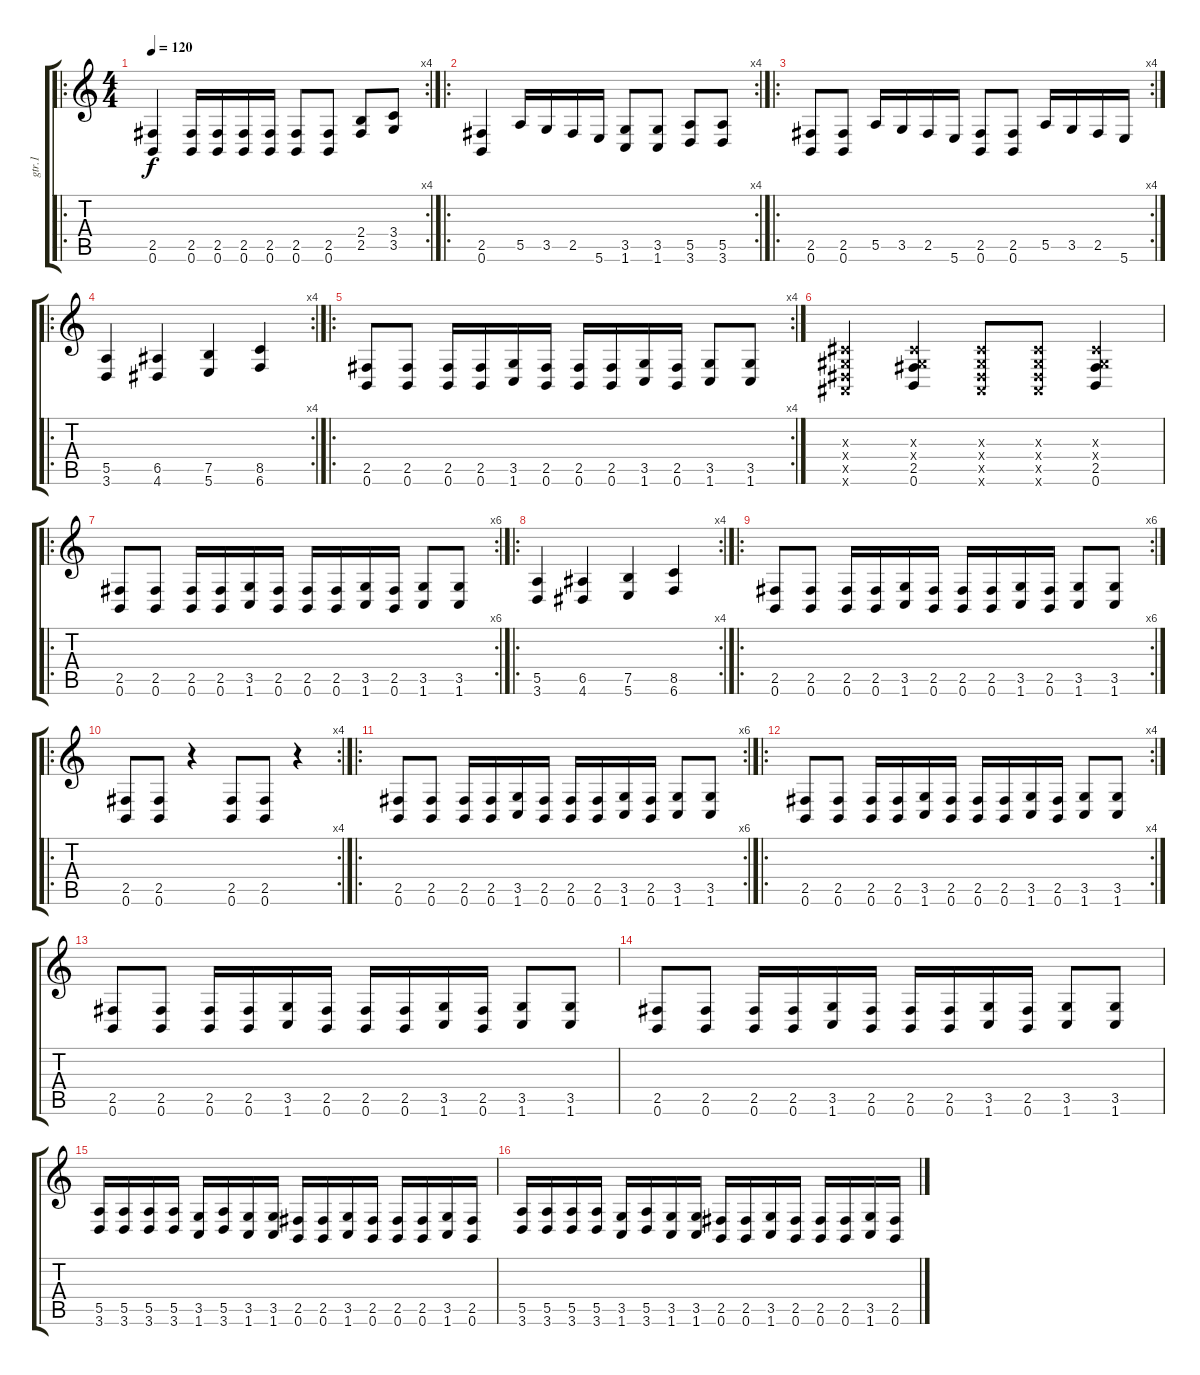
\track ("gtr.1" "gtr.1") {instrument distortionguitar}
\staff {score tabs}
\tuning (B3 Gb3 D3 A2 E2 B1) {hide}
\ro
\rc 4
\ts (4 4)
\tempo 120
\clef g2
\ks c
(2.5 0.6).4{dy f instrument distortionguitar} (2.5 0.6).16 (2.5 0.6).16 (2.5 0.6).16 (2.5 0.6).16 (2.5 0.6).8 (2.5 0.6).8 (2.4 2.5).8 (3.4 3.5).8 |
\ro
\rc 4
(2.5 0.6).4 5.5.16 3.5.16 2.5.16 5.6.16 (3.5 1.6).8 (3.5 1.6).8 (5.5 3.6).8 (5.5 3.6).8 |
\ro
\rc 4
(2.5 0.6).8 (2.5 0.6).8 5.5.16 3.5.16 2.5.16 5.6.16 (2.5 0.6).8 (2.5 0.6).8 5.5.16 3.5.16 2.5.16 5.6.16 |
\ro
\rc 4
(5.5 3.6).4 (6.5 4.6).4 (7.5 5.6).4 (8.5 6.6).4 |
\ro
\rc 4
(2.5 0.6).8 (2.5 0.6).8 (2.5 0.6).16 (2.5 0.6).16 (3.5 1.6).16 (2.5 0.6).16 (2.5 0.6).16 (2.5 0.6).16 (3.5 1.6).16 (2.5 0.6).16 (3.5 1.6).8 (3.5 1.6).8 |
(-1.3{x} -1.4{x} -1.5{x} -1.6{x}).4 (-1.3{x} -1.4{x} 2.5 0.6).4 (-1.3{x} -1.4{x} -1.5{x} -1.6{x}).8 (-1.3{x} -1.4{x} -1.5{x} -1.6{x}).8 (-1.3{x} -1.4{x} 2.5 0.6).4 |
\ro
\rc 6
(2.5 0.6).8 (2.5 0.6).8 (2.5 0.6).16 (2.5 0.6).16 (3.5 1.6).16 (2.5 0.6).16 (2.5 0.6).16 (2.5 0.6).16 (3.5 1.6).16 (2.5 0.6).16 (3.5 1.6).8 (3.5 1.6).8 |
\ro
\rc 4
(5.5 3.6).4 (6.5 4.6).4 (7.5 5.6).4 (8.5 6.6).4 |
\ro
\rc 6
(2.5 0.6).8 (2.5 0.6).8 (2.5 0.6).16 (2.5 0.6).16 (3.5 1.6).16 (2.5 0.6).16 (2.5 0.6).16 (2.5 0.6).16 (3.5 1.6).16 (2.5 0.6).16 (3.5 1.6).8 (3.5 1.6).8 |
\ro
\rc 4
(2.5 0.6).8 (2.5 0.6).8 r.4 (2.5 0.6).8 (2.5 0.6).8 r.4 |
\ro
\rc 6
(2.5 0.6).8 (2.5 0.6).8 (2.5 0.6).16 (2.5 0.6).16 (3.5 1.6).16 (2.5 0.6).16 (2.5 0.6).16 (2.5 0.6).16 (3.5 1.6).16 (2.5 0.6).16 (3.5 1.6).8 (3.5 1.6).8 |
\ro
\rc 4
(2.5 0.6).8 (2.5 0.6).8 (2.5 0.6).16 (2.5 0.6).16 (3.5 1.6).16 (2.5 0.6).16 (2.5 0.6).16 (2.5 0.6).16 (3.5 1.6).16 (2.5 0.6).16 (3.5 1.6).8 (3.5 1.6).8 |
(2.5 0.6).8 (2.5 0.6).8 (2.5 0.6).16 (2.5 0.6).16 (3.5 1.6).16 (2.5 0.6).16 (2.5 0.6).16 (2.5 0.6).16 (3.5 1.6).16 (2.5 0.6).16 (3.5 1.6).8 (3.5 1.6).8 |
(2.5 0.6).8 (2.5 0.6).8 (2.5 0.6).16 (2.5 0.6).16 (3.5 1.6).16 (2.5 0.6).16 (2.5 0.6).16 (2.5 0.6).16 (3.5 1.6).16 (2.5 0.6).16 (3.5 1.6).8 (3.5 1.6).8 |
(5.5 3.6).16 (5.5 3.6).16 (5.5 3.6).16 (5.5 3.6).16 (3.5 1.6).16 (5.5 3.6).16 (3.5 1.6).16 (3.5 1.6).16 (2.5 0.6).16 (2.5 0.6).16 (3.5 1.6).16 (2.5 0.6).16 (2.5 0.6).16 (2.5 0.6).16 (3.5 1.6).16 (2.5 0.6).16 |
(5.5 3.6).16 (5.5 3.6).16 (5.5 3.6).16 (5.5 3.6).16 (3.5 1.6).16 (5.5 3.6).16 (3.5 1.6).16 (3.5 1.6).16 (2.5 0.6).16 (2.5 0.6).16 (3.5 1.6).16 (2.5 0.6).16 (2.5 0.6).16 (2.5 0.6).16 (3.5 1.6).16 (2.5 0.6).16
